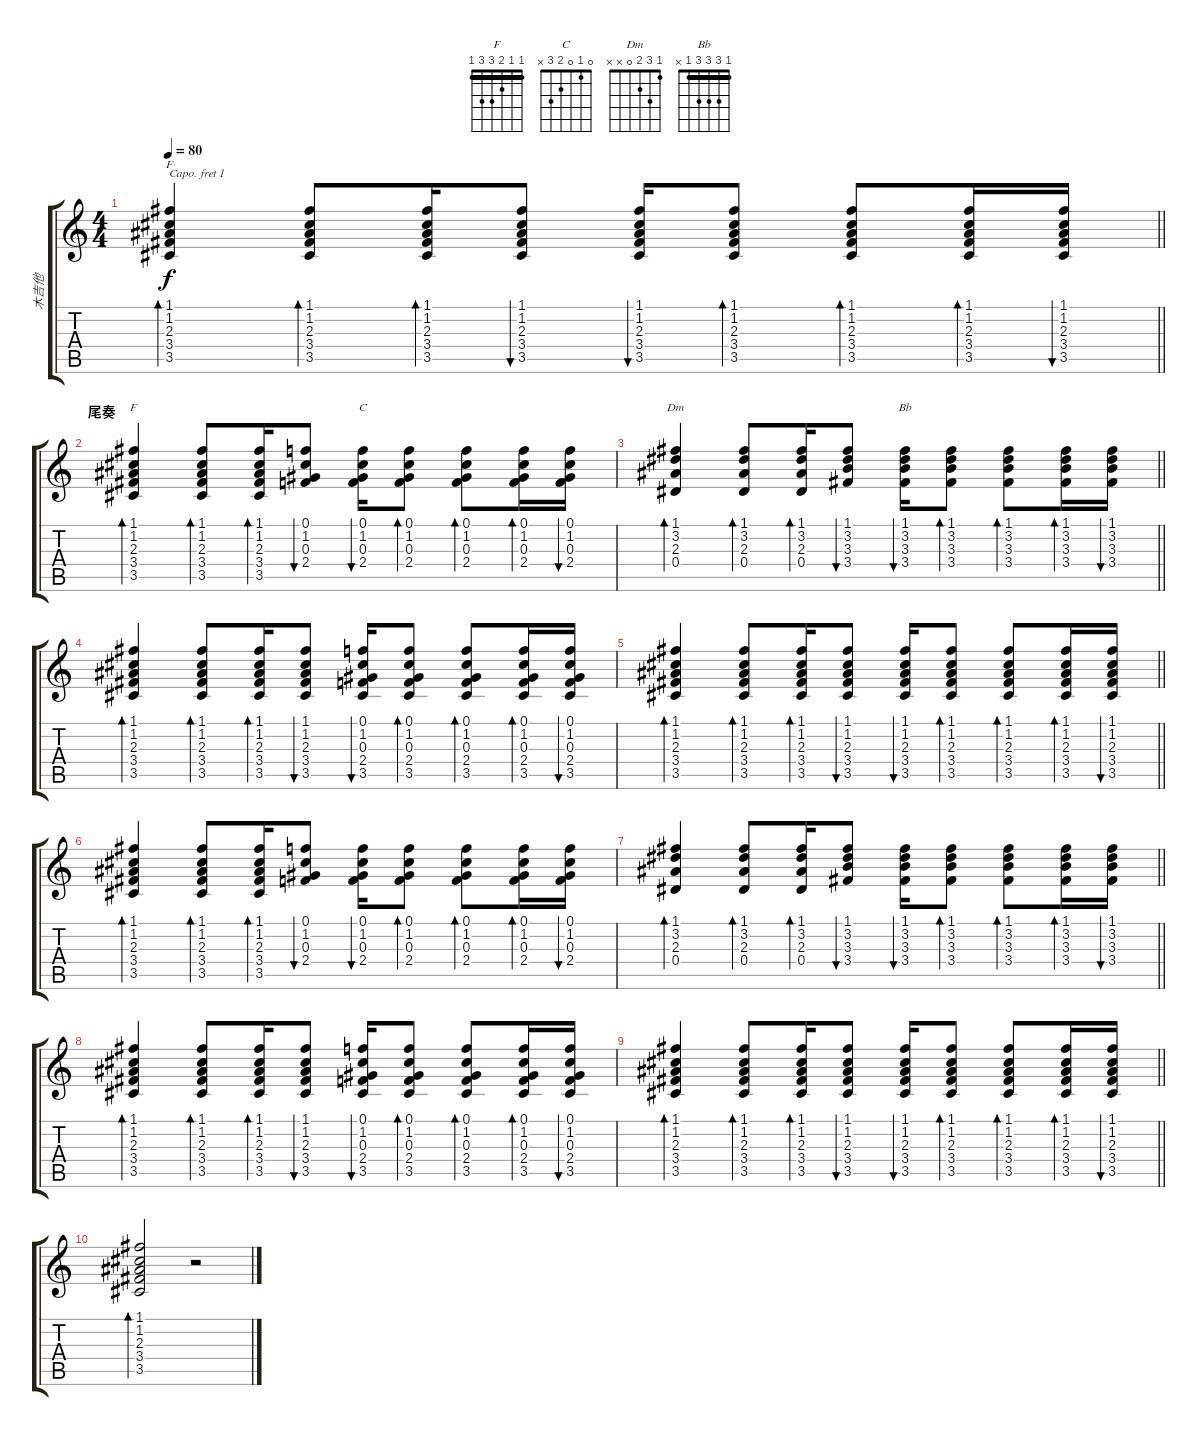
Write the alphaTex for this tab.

\track ("木吉他" "木吉他") {instrument electricguitarjazz}
\staff {score tabs}
\capo 1
\tuning (E4 B3 G3 D3 A2 E2) {hide}
\chord ("F" 1 1 2 3 0 1) {barre 1}
\chord ("F" 1 1 2 3 3 1) {barre 1}
\chord ("C" 0 1 0 2 3 x)
\chord ("Dm" 1 3 2 0 x x)
\chord ("Bb" 1 3 3 3 1 x) {barre 1}
\ts (4 4)
\tempo 80
\clef g2
\barLineRight lightlight
\ks c
(1.1 1.2 2.3 3.4 3.5).4{bd 60 ch "F" dy f} (1.1 1.2 2.3 3.4 3.5).8{bd 30} (1.1 1.2 2.3 3.4 3.5).16{bd 30} (1.1 1.2 2.3 3.4 3.5).8{bu 30} (1.1 1.2 2.3 3.4 3.5).16{bu 30} (1.1 1.2 2.3 3.4 3.5).8{bd 30} (1.1 1.2 2.3 3.4 3.5).8{bd 30} (1.1 1.2 2.3 3.4 3.5).16{bd 30} (1.1 1.2 2.3 3.4 3.5).16{bu 30} |
\section ("" "尾奏")
(1.1 1.2 2.3 3.4 3.5).4{bd 30 ch "F"} (1.1 1.2 2.3 3.4 3.5).8{bd 30} (1.1 1.2 2.3 3.4 3.5).16{bd 30} (0.1 1.2 0.3 2.4).8{bu 30} (0.1 1.2 0.3 2.4).16{bu 30 ch "C"} (0.1 1.2 0.3 2.4).8{bd 30} (0.1 1.2 0.3 2.4).8{bd 30} (0.1 1.2 0.3 2.4).16{bd 30} (0.1 1.2 0.3 2.4).16{bu 30} |
\barLineRight lightlight
(1.1 3.2 2.3 0.4).4{bd 60 ch "Dm"} (1.1 3.2 2.3 0.4).8{bd 30} (1.1 3.2 2.3 0.4).16{bd 30} (1.1 3.2 3.3 3.4).8{bu 30} (1.1 3.2 3.3 3.4).16{bu 30 ch "Bb"} (1.1 3.2 3.3 3.4).8{bd 30} (1.1 3.2 3.3 3.4).8{bd 30} (1.1 3.2 3.3 3.4).16{bd 30} (1.1 3.2 3.3 3.4).16{bu 30} |
(1.1 1.2 2.3 3.4 3.5).4{bd 30} (1.1 1.2 2.3 3.4 3.5).8{bd 30} (1.1 1.2 2.3 3.4 3.5).16{bd 30} (1.1 1.2 2.3 3.4 3.5).8{bu 30} (0.1 1.2 0.3 2.4 3.5).16{bu 30} (0.1 1.2 0.3 2.4 3.5).8{bd 30} (0.1 1.2 0.3 2.4 3.5).8{bd 30} (0.1 1.2 0.3 2.4 3.5).16{bd 30} (0.1 1.2 0.3 2.4 3.5).16{bu 30} |
\barLineRight lightlight
(1.1 1.2 2.3 3.4 3.5).4{bd 60} (1.1 1.2 2.3 3.4 3.5).8{bd 30} (1.1 1.2 2.3 3.4 3.5).16{bd 30} (1.1 1.2 2.3 3.4 3.5).8{bu 30} (1.1 1.2 2.3 3.4 3.5).16{bu 30} (1.1 1.2 2.3 3.4 3.5).8{bd 30} (1.1 1.2 2.3 3.4 3.5).8{bd 30} (1.1 1.2 2.3 3.4 3.5).16{bd 30} (1.1 1.2 2.3 3.4 3.5).16{bu 30} |
(1.1 1.2 2.3 3.4 3.5).4{bd 30} (1.1 1.2 2.3 3.4 3.5).8{bd 30} (1.1 1.2 2.3 3.4 3.5).16{bd 30} (0.1 1.2 0.3 2.4).8{bu 30} (0.1 1.2 0.3 2.4).16{bu 30} (0.1 1.2 0.3 2.4).8{bd 30} (0.1 1.2 0.3 2.4).8{bd 30} (0.1 1.2 0.3 2.4).16{bd 30} (0.1 1.2 0.3 2.4).16{bu 30} |
\barLineRight lightlight
(1.1 3.2 2.3 0.4).4{bd 60} (1.1 3.2 2.3 0.4).8{bd 30} (1.1 3.2 2.3 0.4).16{bd 30} (1.1 3.2 3.3 3.4).8{bu 30} (1.1 3.2 3.3 3.4).16{bu 30} (1.1 3.2 3.3 3.4).8{bd 30} (1.1 3.2 3.3 3.4).8{bd 30} (1.1 3.2 3.3 3.4).16{bd 30} (1.1 3.2 3.3 3.4).16{bu 30} |
(1.1 1.2 2.3 3.4 3.5).4{bd 30} (1.1 1.2 2.3 3.4 3.5).8{bd 30} (1.1 1.2 2.3 3.4 3.5).16{bd 30} (1.1 1.2 2.3 3.4 3.5).8{bu 30} (0.1 1.2 0.3 2.4 3.5).16{bu 30} (0.1 1.2 0.3 2.4 3.5).8{bd 30} (0.1 1.2 0.3 2.4 3.5).8{bd 30} (0.1 1.2 0.3 2.4 3.5).16{bd 30} (0.1 1.2 0.3 2.4 3.5).16{bu 30} |
\barLineRight lightlight
(1.1 1.2 2.3 3.4 3.5).4{bd 60} (1.1 1.2 2.3 3.4 3.5).8{bd 30} (1.1 1.2 2.3 3.4 3.5).16{bd 30} (1.1 1.2 2.3 3.4 3.5).8{bu 30} (1.1 1.2 2.3 3.4 3.5).16{bu 30} (1.1 1.2 2.3 3.4 3.5).8{bd 30} (1.1 1.2 2.3 3.4 3.5).8{bd 30} (1.1 1.2 2.3 3.4 3.5).16{bd 30} (1.1 1.2 2.3 3.4 3.5).16{bu 30} |
(1.1 1.2 2.3 3.4 3.5).2{bd 60} r.2
